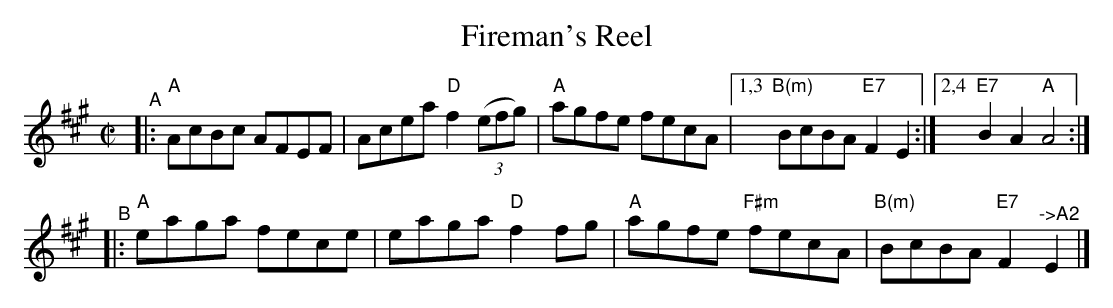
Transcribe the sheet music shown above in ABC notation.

X:1
T: Fireman's Reel
M: C|
L: 1/8
K: A
"^A"\
|: "A"AcBc AFEF | Acea "D"f2 (3(efg) |"A"agfe fecA |[1,3 "B(m)"BcBA "E7"F2E2 :|[2,4 "E7"B2A2 "A"A4 :|
"^B"\
|: "A"eaga fece | eaga "D"f2fg | "A"agfe "F#m"fecA | "B(m)"BcBA "E7"F2"^->A2"E2 |]
